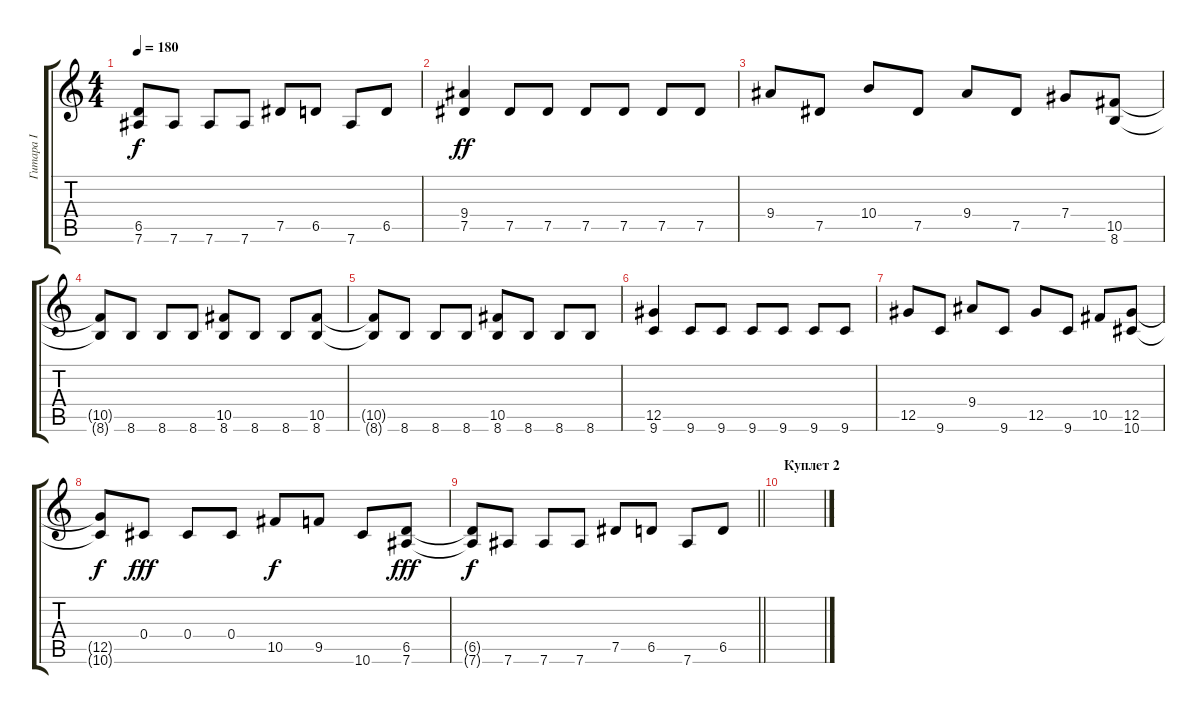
\track ("Гитара I" "Гитара I") {instrument distortionguitar}
\staff {score tabs}
\tuning (Eb4 Bb3 Gb3 Db3 Ab2 Eb2) {hide}
\ts (4 4)
\tempo 180
\clef g2
\ks c
(6.5{t} 7.6{t}).8{dy f} 7.6.8 7.6.8 7.6.8 7.5.8 6.5.8 7.6.8 6.5.8 |
(9.4 7.5).4{dy ff} 7.5.8 7.5.8 7.5.8 7.5.8 7.5.8 7.5.8 |
9.4.8 7.5.8 10.4.8 7.5.8 9.4.8 7.5.8 7.4.8 (10.5 8.6).8 |
(10.5{t} 8.6{t}).8 8.6.8 8.6.8 8.6.8 (10.5 8.6).8 8.6.8 8.6.8 (10.5 8.6).8 |
(10.5{t} 8.6{t}).8 8.6.8 8.6.8 8.6.8 (10.5 8.6).8 8.6.8 8.6.8 8.6.8 |
(12.5 9.6).4 9.6.8 9.6.8 9.6.8 9.6.8 9.6.8 9.6.8 |
12.5.8 9.6.8 9.4.8 9.6.8 12.5.8 9.6.8 10.5.8 (12.5 10.6).8 |
(12.5{t} 10.6{t}).8{dy f} 0.4.8{dy fff} 0.4.8 0.4.8 10.5.8{dy f} 9.5.8 10.6.8 (6.5 7.6).8{dy fff} |
\barLineRight lightlight
(6.5{t} 7.6{t}).8{dy f} 7.6.8 7.6.8 7.6.8 7.5.8 6.5.8 7.6.8 6.5.8 |
\section ("" "Куплет 2")
